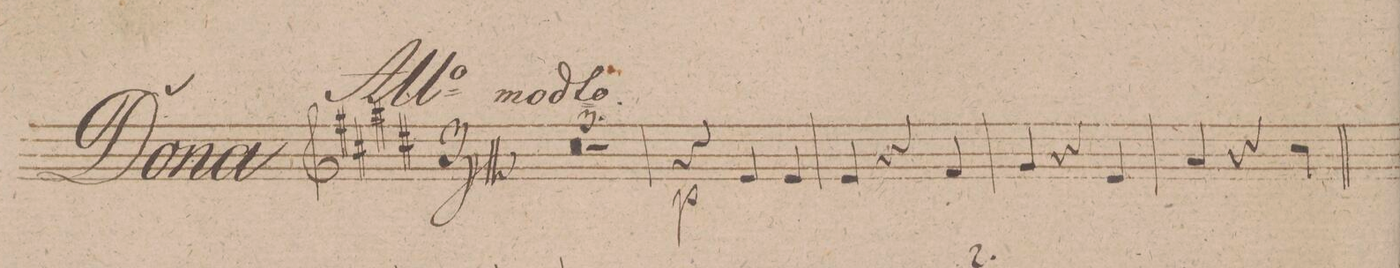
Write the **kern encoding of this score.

**kern	**dynam
*I"Violino 2do	*
*clefG2	*
*k[f#c#g#d#]	*
*M3/4	*
*all\right	*
1.r	.
=2	=2
=3	=3
2.r	.
=4	=4
4r	p
4e	.
4e	.
=5	=5
4e	.
4r	.
4f#	.
=6	=6
4g#	.
4r	.
4e	.
=7	=7
4a	.
4r	.
4cc#	.
=8	=8
*-	*-
